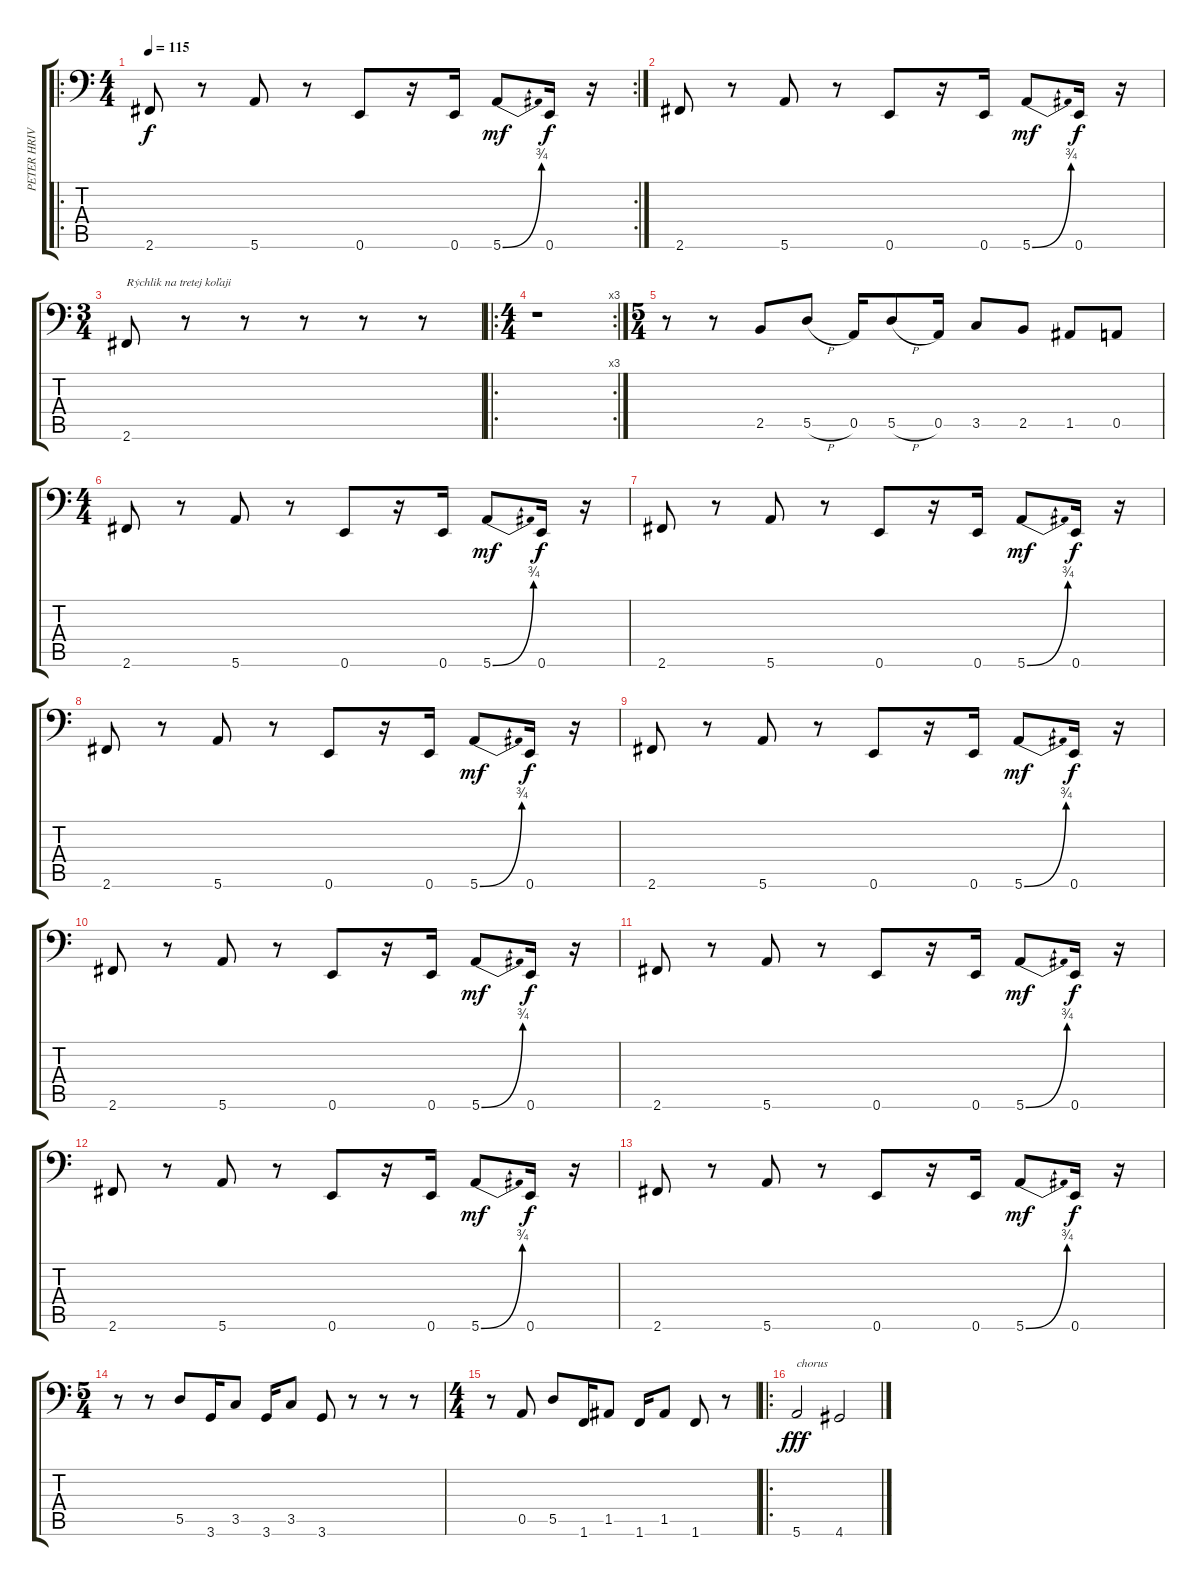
\track ("PETER HRIVŇÁK" "PETER HRIV") {instrument electricbasspick}
\staff {score tabs}
\tuning (E4 B3 G2 D2 A1 E1) {hide}
\ro
\rc 2
\ts (4 4)
\tempo 115
\clef f4
\ks c
2.6.8{dy f instrument electricbasspick} r.8 5.6.8 r.8 0.6.8 r.16 0.6.16 5.6{be (bend 0 0 60 3)}.8{dy mf} 0.6.16{dy f} r.16 |
2.6.8 r.8 5.6.8 r.8 0.6.8 r.16 0.6.16 5.6{be (bend 0 0 60 3)}.8{dy mf} 0.6.16{dy f} r.16 |
\ts (3 4)
2.6.8{txt "Rýchlik na tretej koľaji"} r.8 r.8 r.8 r.8 r.8 |
\ro
\rc 3
\ts (4 4)
r.1 |
\ts (5 4)
r.8 r.8 2.5.8 5.5{h}.8 0.5.16 5.5{h}.8 0.5.16 3.5.8 2.5.8 1.5.8 0.5.8 |
\ts (4 4)
2.6.8 r.8 5.6.8 r.8 0.6.8 r.16 0.6.16 5.6{be (bend 0 0 60 3)}.8{dy mf} 0.6.16{dy f} r.16 |
2.6.8 r.8 5.6.8 r.8 0.6.8 r.16 0.6.16 5.6{be (bend 0 0 60 3)}.8{dy mf} 0.6.16{dy f} r.16 |
2.6.8 r.8 5.6.8 r.8 0.6.8 r.16 0.6.16 5.6{be (bend 0 0 60 3)}.8{dy mf} 0.6.16{dy f} r.16 |
2.6.8 r.8 5.6.8 r.8 0.6.8 r.16 0.6.16 5.6{be (bend 0 0 60 3)}.8{dy mf} 0.6.16{dy f} r.16 |
2.6.8 r.8 5.6.8 r.8 0.6.8 r.16 0.6.16 5.6{be (bend 0 0 60 3)}.8{dy mf} 0.6.16{dy f} r.16 |
2.6.8 r.8 5.6.8 r.8 0.6.8 r.16 0.6.16 5.6{be (bend 0 0 60 3)}.8{dy mf} 0.6.16{dy f} r.16 |
2.6.8 r.8 5.6.8 r.8 0.6.8 r.16 0.6.16 5.6{be (bend 0 0 60 3)}.8{dy mf} 0.6.16{dy f} r.16 |
2.6.8 r.8 5.6.8 r.8 0.6.8 r.16 0.6.16 5.6{be (bend 0 0 60 3)}.8{dy mf} 0.6.16{dy f} r.16 |
\ts (5 4)
r.8 r.8 5.5.8 3.6.16 3.5.8 3.6.16 3.5.8 3.6.8 r.8 r.8 r.8 |
\ts (4 4)
r.8 0.5.8 5.5.8 1.6.16 1.5.8 1.6.16 1.5.8 1.6.8 r.8 |
\ro
5.6.2{txt "chorus" dy fff} 4.6.2
